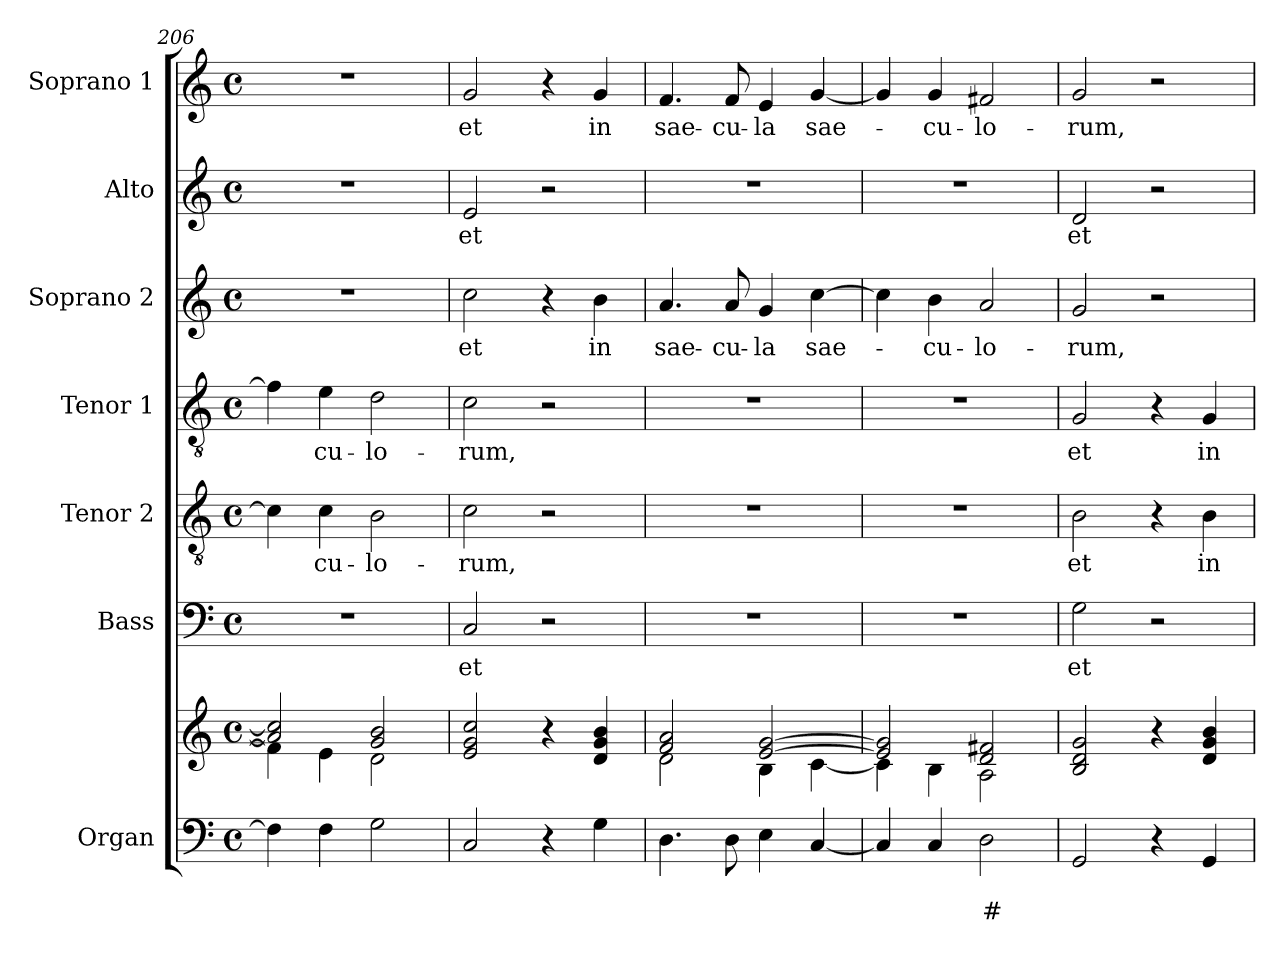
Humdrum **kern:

**kern	**text	**text	**kern	**kern	**text	**kern	**text	**kern	**text	**kern	**text	**kern	**text	**kern	**text
*part7	*part7	*part7	*part7	*part6	*part6	*part5	*part5	*part4	*part4	*part3	*part3	*part2	*part2	*part1	*part1
*staff8	*staff8	*staff8	*staff7	*staff6	*staff6	*staff5	*staff5	*staff4	*staff4	*staff3	*staff3	*staff2	*staff2	*staff1	*staff1
*I"Organ	*	*	*	*I"Bass	*	*I"Tenor 2	*	*I"Tenor 1	*	*I"Soprano 2	*	*I"Alto	*	*I"Soprano 1	*
*I'Org.	*	*	*	*I'B	*	*I'T 2	*	*I'T 1	*	*I'S 2	*	*I'A	*	*I'S 1	*
*clefF4	*	*	*clefG2	*clefF4	*	*clefGv2	*	*clefGv2	*	*clefG2	*	*clefG2	*	*clefG2	*
*k[]	*	*	*k[]	*k[]	*	*k[]	*	*k[]	*	*k[]	*	*k[]	*	*k[]	*
*C:	*	*	*C:	*C:	*	*C:	*	*C:	*	*C:	*	*C:	*	*C:	*
*M4/4	*	*	*M4/4	*M4/4	*	*M4/4	*	*M4/4	*	*M4/4	*	*M4/4	*	*M4/4	*
*met(c)	*	*	*met(c)	*met(c)	*	*met(c)	*	*met(c)	*	*met(c)	*	*met(c)	*	*met(c)	*
=206	=206	=206	=206	=206	=206	=206	=206	=206	=206	=206	=206	=206	=206	=206	=206
*	*	*	*^	*	*	*	*	*	*	*	*	*	*	*	*
4F\]	.	.	2a!/] 2cc!/]	4f!\]	1r	.	4c\]	.	4f\]	.	1r	.	1r	.	1r	.
!	!	!	!	!	!	!	!	!LO:LY:b	!	!LO:LY:b	!	!	!	!	!	!
4F\	.	.	.	4e!\	.	.	4c\	-cu-	4e\	-cu-	.	.	.	.	.	.
!	!	!	!	!	!	!	!	!LO:LY:b	!	!LO:LY:b	!	!	!	!	!	!
2G\	.	.	2g!/ 2b!/	2d!\	.	.	2B\	-lo-	2d\	-lo-	.	.	.	.	.	.
!!LO:LB:g=z
=207	=207	=207	=207	=207	=207	=207	=207	=207	=207	=207	=207	=207	=207	=207	=207	=207
!	!	!	!	!	!	!LO:LY:b	!	!LO:LY:b	!	!LO:LY:b	!	!LO:LY:b	!	!LO:LY:b	!	!LO:LY:b
*	*	*	*v	*v	*	*	*	*	*	*	*	*	*	*	*	*
2C/	.	.	2e!/ 2g!/ 2cc!/	2C/	et	2c\	-rum,	2c\	-rum,	2cc\	et	2e/	et	2g/	et
4r	.	.	4r	2r	.	2r	.	2r	.	4r	.	2r	.	4r	.
!	!	!	!	!	!	!	!	!	!	!	!LO:LY:b	!	!	!	!LO:LY:b
4G\	.	.	4d!/ 4g!/ 4b!/	.	.	.	.	.	.	4b\	in	.	.	4g/	in
=208	=208	=208	=208	=208	=208	=208	=208	=208	=208	=208	=208	=208	=208	=208	=208
*	*	*	*^	*	*	*	*	*	*	*	*	*	*	*	*
!	!	!	!	!	!	!	!	!	!	!	!	!LO:LY:b	!	!	!	!LO:LY:b
4.D\	.	.	2f!/ 2a!/	2d!\	1r	.	1r	.	1r	.	4.a/	sae-	1r	.	4.f/	sae-
!	!	!	!	!	!	!	!	!	!	!	!	!LO:LY:b	!	!	!	!LO:LY:b
8D\	.	.	.	.	.	.	.	.	.	.	8a/	-cu-	.	.	8f/	-cu-
!	!	!	!	!	!	!	!	!	!	!	!	!LO:LY:b	!	!	!	!LO:LY:b
4E\	.	.	[>2e!/ [>2g!/	4B!\	.	.	.	.	.	.	4g/	-la	.	.	4e/	-la
!	!	!	!	!	!	!	!	!	!	!	!	!LO:LY:b	!	!	!	!LO:LY:b
[4C/	.	.	.	[<4c!\	.	.	.	.	.	.	[4cc\	sae-	.	.	[4g/	sae-
=209	=209	=209	=209	=209	=209	=209	=209	=209	=209	=209	=209	=209	=209	=209	=209	=209
4C/]	.	.	2e!/] 2g!/]	4c!\]	1r	.	1r	.	1r	.	4cc\]	.	1r	.	4g/]	.
!	!	!	!	!	!	!	!	!	!	!	!	!LO:LY:b	!	!	!	!LO:LY:b
4C/	.	.	.	4B!\	.	.	.	.	.	.	4b\	-cu-	.	.	4g/	-cu-
!	!	!LO:LY:b	!	!	!	!	!	!	!	!	!	!LO:LY:b	!	!	!	!LO:LY:b
2D\	.	#	2d!/ 2f#X!/	2A!\	.	.	.	.	.	.	2a/	-lo-	.	.	2f#X/	-lo-
=210	=210	=210	=210	=210	=210	=210	=210	=210	=210	=210	=210	=210	=210	=210	=210	=210
!	!	!	!	!	!	!LO:LY:b	!	!LO:LY:b	!	!LO:LY:b	!	!LO:LY:b	!	!LO:LY:b	!	!LO:LY:b
*	*	*	*v	*v	*	*	*	*	*	*	*	*	*	*	*	*
2GG/	.	.	2B!/ 2d!/ 2g!/	2G\	et	2B\	et	2G/	et	2g/	-rum,	2d/	et	2g/	-rum,
4r	.	.	4r	2r	.	4r	.	4r	.	2r	.	2r	.	2r	.
!	!	!	!	!	!	!	!LO:LY:b	!	!LO:LY:b	!	!	!	!	!	!
4GG/	.	.	4d!/ 4g!/ 4b!/	.	.	4B\	in	4G/	in	.	.	.	.	.	.
=	=	=	=	=	=	=	=	=	=	=	=	=	=	=	=
*-	*-	*-	*-	*-	*-	*-	*-	*-	*-	*-	*-	*-	*-	*-	*-
